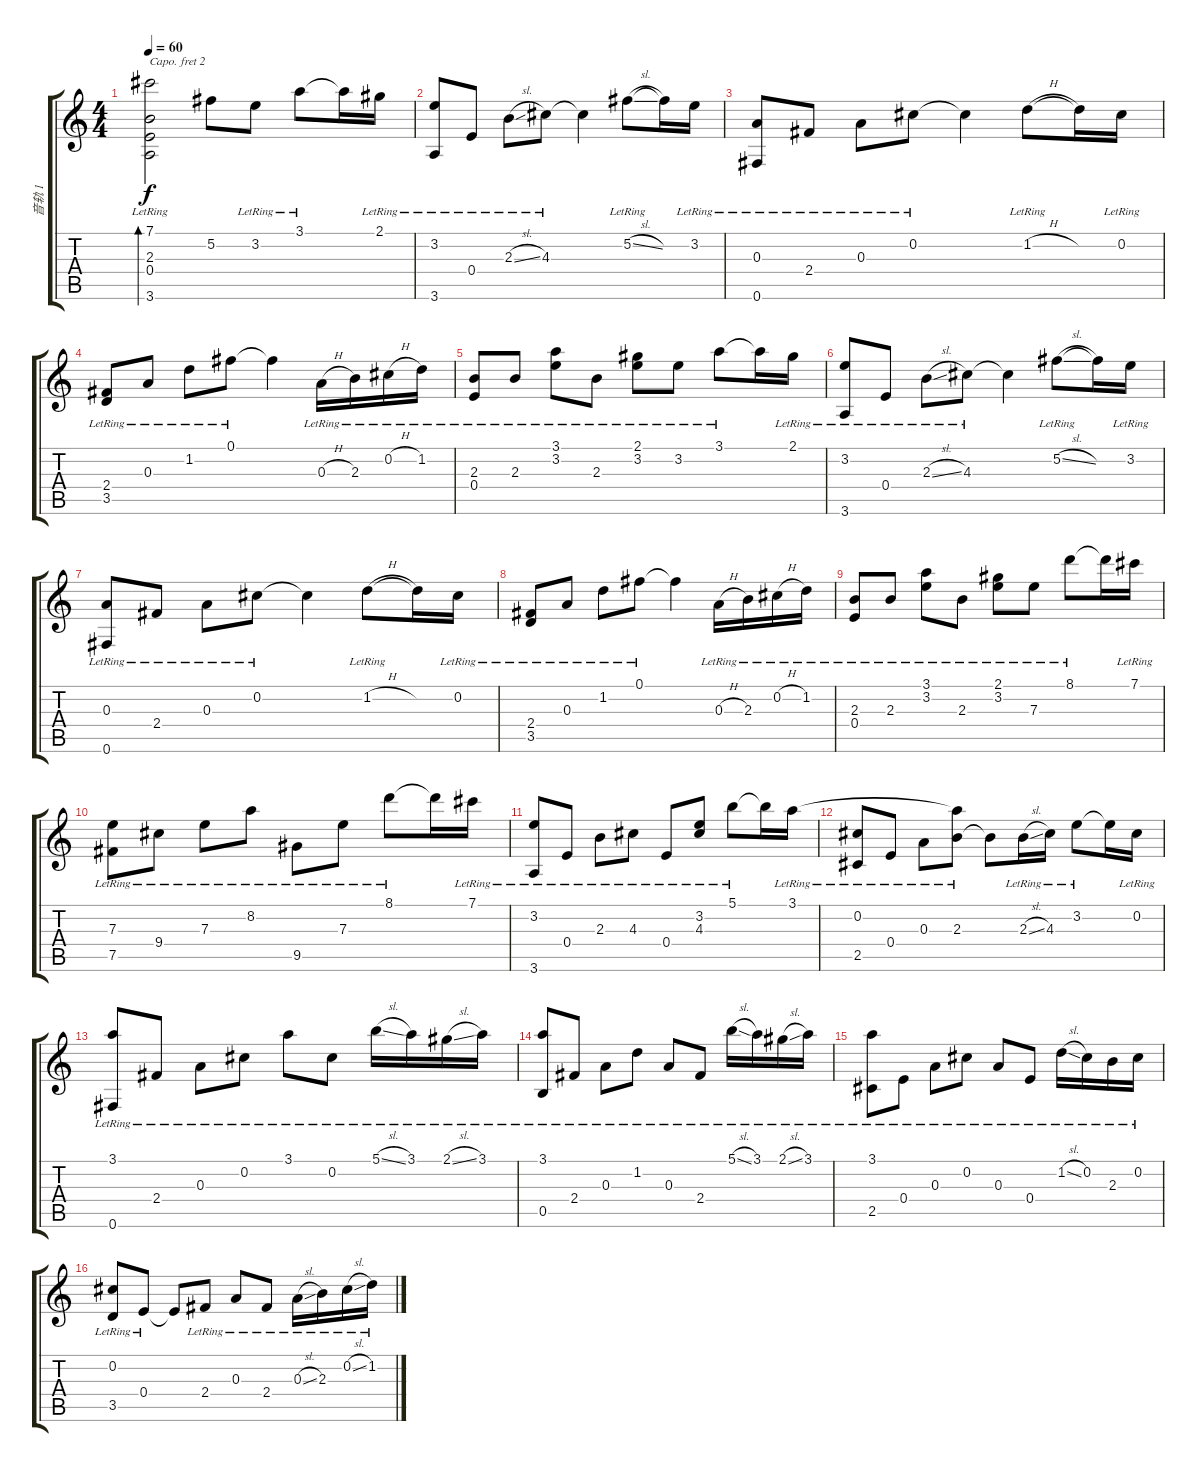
\track ("音轨 1" "音轨 1") {instrument acousticguitarsteel}
\staff {score tabs}
\capo 2
\tuning (E4 B3 G3 D3 A2 E2) {hide}
\ts (4 4)
\tempo 60
\clef g2
\ks c
(7.1{lr} 2.3{lr} 0.4{lr} 3.6{lr}).2{bd 480 dy f} 5.2{t}.8 3.2{lr}.8 3.1{lr}.8 3.1{t}.16 2.1{lr}.16 |
(3.2{lr} 3.6{lr}).8 0.4{lr}.8 2.3{sl lr}.8 4.3{lr}.8 4.3{t}.4 5.2{sl lr}.8 5.2{t}.16 3.2{lr}.16 |
(0.3{lr} 0.6{lr}).8 2.4{lr}.8 0.3{lr}.8 0.2{lr}.8 0.2{t}.4 1.2{h lr}.8 1.2{t}.16 0.2{lr}.16 |
(2.4{lr} 3.5{lr}).8 0.3{lr}.8 1.2{lr}.8 0.1{lr}.8 0.1{t}.4 0.3{h lr}.16 2.3{lr}.16 0.2{h lr}.16 1.2{lr}.16 |
(2.3{lr} 0.4{lr}).8 2.3{lr}.8 (3.1{lr} 3.2{lr}).8 2.3{lr}.8 (2.1{lr} 3.2{lr}).8 3.2{lr}.8 3.1{lr}.8 3.1{t}.16 2.1{lr}.16 |
(3.2{lr} 3.6{lr}).8 0.4{lr}.8 2.3{sl lr}.8 4.3{lr}.8 4.3{t}.4 5.2{sl lr}.8 5.2{t}.16 3.2{lr}.16 |
(0.3{lr} 0.6{lr}).8 2.4{lr}.8 0.3{lr}.8 0.2{lr}.8 0.2{t}.4 1.2{h lr}.8 1.2{t}.16 0.2{lr}.16 |
(2.4{lr} 3.5{lr}).8 0.3{lr}.8 1.2{lr}.8 0.1{lr}.8 0.1{t}.4 0.3{h lr}.16 2.3{lr}.16 0.2{h lr}.16 1.2{lr}.16 |
(2.3{lr} 0.4{lr}).8 2.3{lr}.8 (3.1{lr} 3.2{lr}).8 2.3{lr}.8 (2.1{lr} 3.2{lr}).8 7.3{lr}.8 8.1{lr}.8 8.1{t}.16 7.1{lr}.16 |
(7.3{lr} 7.5{lr}).8 9.4{lr}.8 7.3{lr}.8 8.2{lr}.8 9.5{lr}.8 7.3{lr}.8 8.1{lr}.8 8.1{t}.16 7.1{lr}.16 |
(3.2{lr} 3.6{lr}).8 0.4{lr}.8 2.3{lr}.8 4.3{lr}.8 0.4{lr}.8 (3.2{lr} 4.3{lr}).8 5.1{lr}.8 5.1{t}.16 3.1{lr}.16 |
(0.2{lr} 2.5{lr}).8 0.4{lr}.8 0.3{lr}.8 (3.1{t} 2.3{lr}).8 2.3{t}.8 2.3{sl lr}.16 4.3{lr}.16 3.2{lr}.8 3.2{t}.16 0.2{lr}.16 |
(3.1{lr} 0.6{lr}).8 2.4{lr}.8 0.3{lr}.8 0.2{lr}.8 3.1{lr}.8 0.2{lr}.8 5.1{sl lr}.16 3.1{lr}.16 2.1{sl lr}.16 3.1{lr}.16 |
(3.1{lr} 0.5{lr}).8 2.4{lr}.8 0.3{lr}.8 1.2{lr}.8 0.3{lr}.8 2.4{lr}.8 5.1{sl lr}.16 3.1{lr}.16 2.1{sl lr}.16 3.1{lr}.16 |
(3.1{lr} 2.5{lr}).8 0.4{lr}.8 0.3{lr}.8 0.2{lr}.8 0.3{lr}.8 0.4{lr}.8 1.2{sl lr}.16 0.2{lr}.16 2.3{lr}.16 0.2{lr}.16 |
(0.2{lr} 3.5{lr}).8 0.4{lr}.8 0.4{t}.8 2.4{lr}.8 0.3{lr}.8 2.4{lr}.8 0.3{sl lr}.16 2.3{lr}.16 0.2{sl lr}.16 1.2{lr}.16
